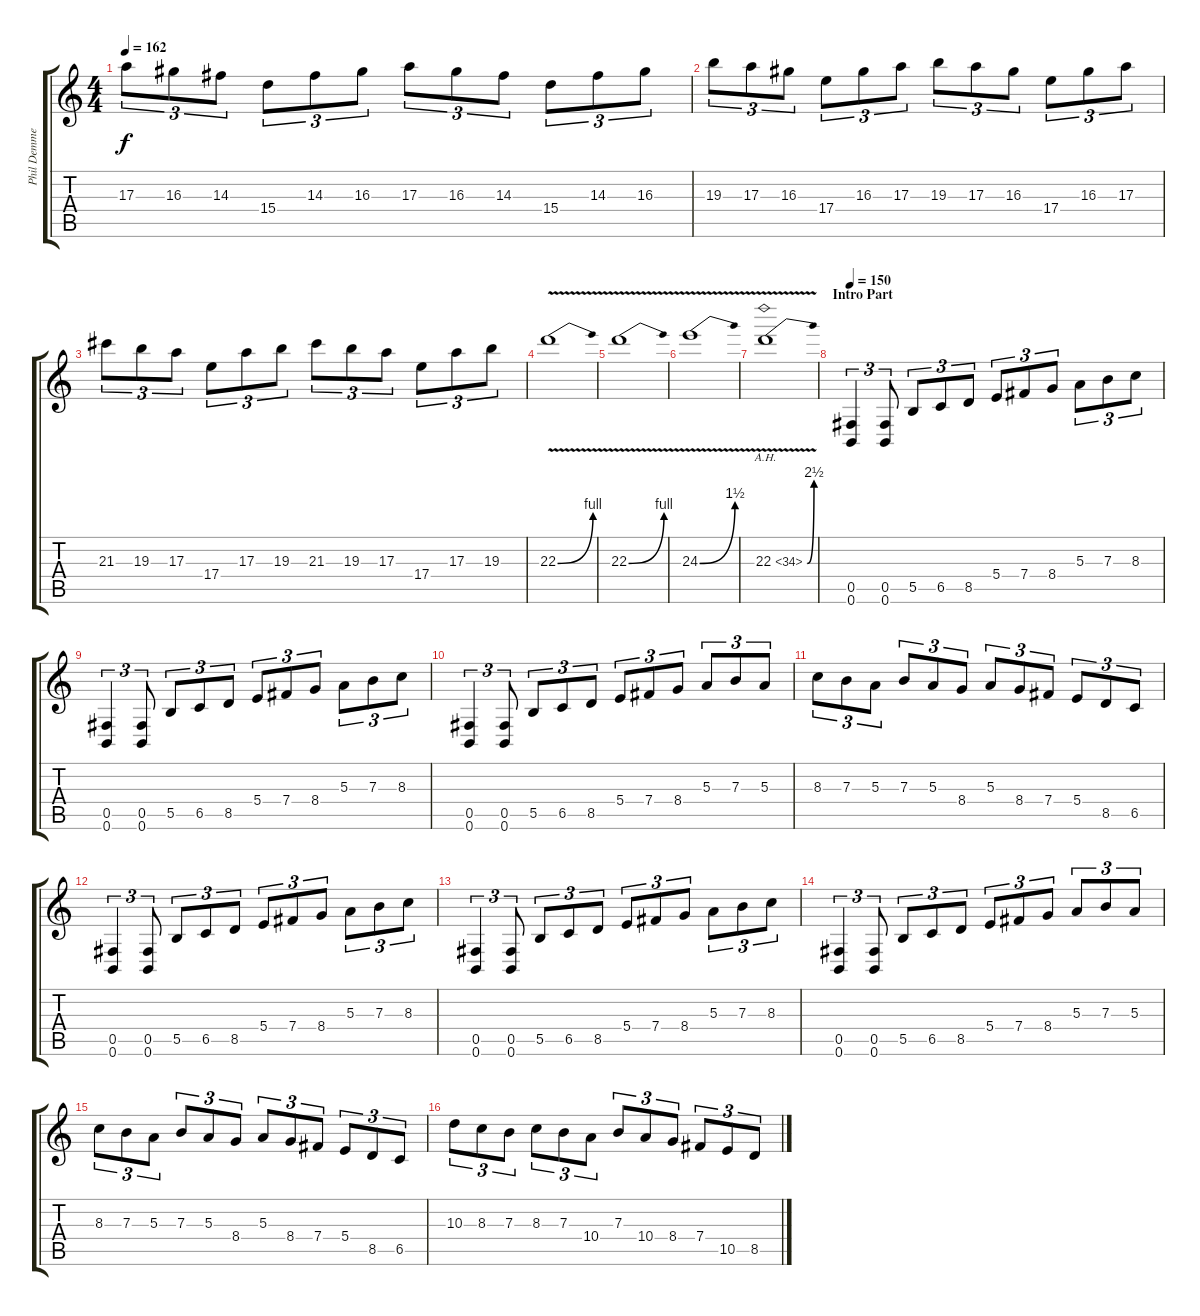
\track ("Phil Demmel" "Phil Demme") {instrument distortionguitar}
\staff {score tabs}
\tuning (Db4 Ab3 E3 B2 Gb2 B1) {hide}
\ts (4 4)
\tempo 162
\clef g2
\ks c
17.3.8{tu (3 2) dy f} 16.3.8{tu (3 2)} 14.3.8{tu (3 2)} 15.4.8{tu (3 2)} 14.3.8{tu (3 2)} 16.3.8{tu (3 2)} 17.3.8{tu (3 2)} 16.3.8{tu (3 2)} 14.3.8{tu (3 2)} 15.4.8{tu (3 2)} 14.3.8{tu (3 2)} 16.3.8{tu (3 2)} |
19.3.8{tu (3 2)} 17.3.8{tu (3 2)} 16.3.8{tu (3 2)} 17.4.8{tu (3 2)} 16.3.8{tu (3 2)} 17.3.8{tu (3 2)} 19.3.8{tu (3 2)} 17.3.8{tu (3 2)} 16.3.8{tu (3 2)} 17.4.8{tu (3 2)} 16.3.8{tu (3 2)} 17.3.8{tu (3 2)} |
21.3.8{tu (3 2)} 19.3.8{tu (3 2)} 17.3.8{tu (3 2)} 17.4.8{tu (3 2)} 17.3.8{tu (3 2)} 19.3.8{tu (3 2)} 21.3.8{tu (3 2)} 19.3.8{tu (3 2)} 17.3.8{tu (3 2)} 17.4.8{tu (3 2)} 17.3.8{tu (3 2)} 19.3.8{tu (3 2)} |
22.3{be (bend 0 0 60 4) v}.1 |
22.3{be (bend 0 0 60 4) v}.1 |
24.3{be (bend 0 0 60 6) v}.1 |
22.3{be (bend 0 0 60 10) ah 12 v}.1 |
\section ("" "Intro Part")
\tempo 150
(0.5 0.6).4{tu (3 2)} (0.5 0.6).8{tu (3 2)} 5.5.8{tu (3 2)} 6.5.8{tu (3 2)} 8.5.8{tu (3 2)} 5.4.8{tu (3 2)} 7.4.8{tu (3 2)} 8.4.8{tu (3 2)} 5.3.8{tu (3 2)} 7.3.8{tu (3 2)} 8.3.8{tu (3 2)} |
(0.5 0.6).4{tu (3 2)} (0.5 0.6).8{tu (3 2)} 5.5.8{tu (3 2)} 6.5.8{tu (3 2)} 8.5.8{tu (3 2)} 5.4.8{tu (3 2)} 7.4.8{tu (3 2)} 8.4.8{tu (3 2)} 5.3.8{tu (3 2)} 7.3.8{tu (3 2)} 8.3.8{tu (3 2)} |
(0.5 0.6).4{tu (3 2)} (0.5 0.6).8{tu (3 2)} 5.5.8{tu (3 2)} 6.5.8{tu (3 2)} 8.5.8{tu (3 2)} 5.4.8{tu (3 2)} 7.4.8{tu (3 2)} 8.4.8{tu (3 2)} 5.3.8{tu (3 2)} 7.3.8{tu (3 2)} 5.3.8{tu (3 2)} |
8.3.8{tu (3 2)} 7.3.8{tu (3 2)} 5.3.8{tu (3 2)} 7.3.8{tu (3 2)} 5.3.8{tu (3 2)} 8.4.8{tu (3 2)} 5.3.8{tu (3 2)} 8.4.8{tu (3 2)} 7.4.8{tu (3 2)} 5.4.8{tu (3 2)} 8.5.8{tu (3 2)} 6.5.8{tu (3 2)} |
(0.5 0.6).4{tu (3 2)} (0.5 0.6).8{tu (3 2)} 5.5.8{tu (3 2)} 6.5.8{tu (3 2)} 8.5.8{tu (3 2)} 5.4.8{tu (3 2)} 7.4.8{tu (3 2)} 8.4.8{tu (3 2)} 5.3.8{tu (3 2)} 7.3.8{tu (3 2)} 8.3.8{tu (3 2)} |
(0.5 0.6).4{tu (3 2)} (0.5 0.6).8{tu (3 2)} 5.5.8{tu (3 2)} 6.5.8{tu (3 2)} 8.5.8{tu (3 2)} 5.4.8{tu (3 2)} 7.4.8{tu (3 2)} 8.4.8{tu (3 2)} 5.3.8{tu (3 2)} 7.3.8{tu (3 2)} 8.3.8{tu (3 2)} |
(0.5 0.6).4{tu (3 2)} (0.5 0.6).8{tu (3 2)} 5.5.8{tu (3 2)} 6.5.8{tu (3 2)} 8.5.8{tu (3 2)} 5.4.8{tu (3 2)} 7.4.8{tu (3 2)} 8.4.8{tu (3 2)} 5.3.8{tu (3 2)} 7.3.8{tu (3 2)} 5.3.8{tu (3 2)} |
8.3.8{tu (3 2)} 7.3.8{tu (3 2)} 5.3.8{tu (3 2)} 7.3.8{tu (3 2)} 5.3.8{tu (3 2)} 8.4.8{tu (3 2)} 5.3.8{tu (3 2)} 8.4.8{tu (3 2)} 7.4.8{tu (3 2)} 5.4.8{tu (3 2)} 8.5.8{tu (3 2)} 6.5.8{tu (3 2)} |
10.3.8{tu (3 2)} 8.3.8{tu (3 2)} 7.3.8{tu (3 2)} 8.3.8{tu (3 2)} 7.3.8{tu (3 2)} 10.4.8{tu (3 2)} 7.3.8{tu (3 2)} 10.4.8{tu (3 2)} 8.4.8{tu (3 2)} 7.4.8{tu (3 2)} 10.5.8{tu (3 2)} 8.5.8{tu (3 2)}
